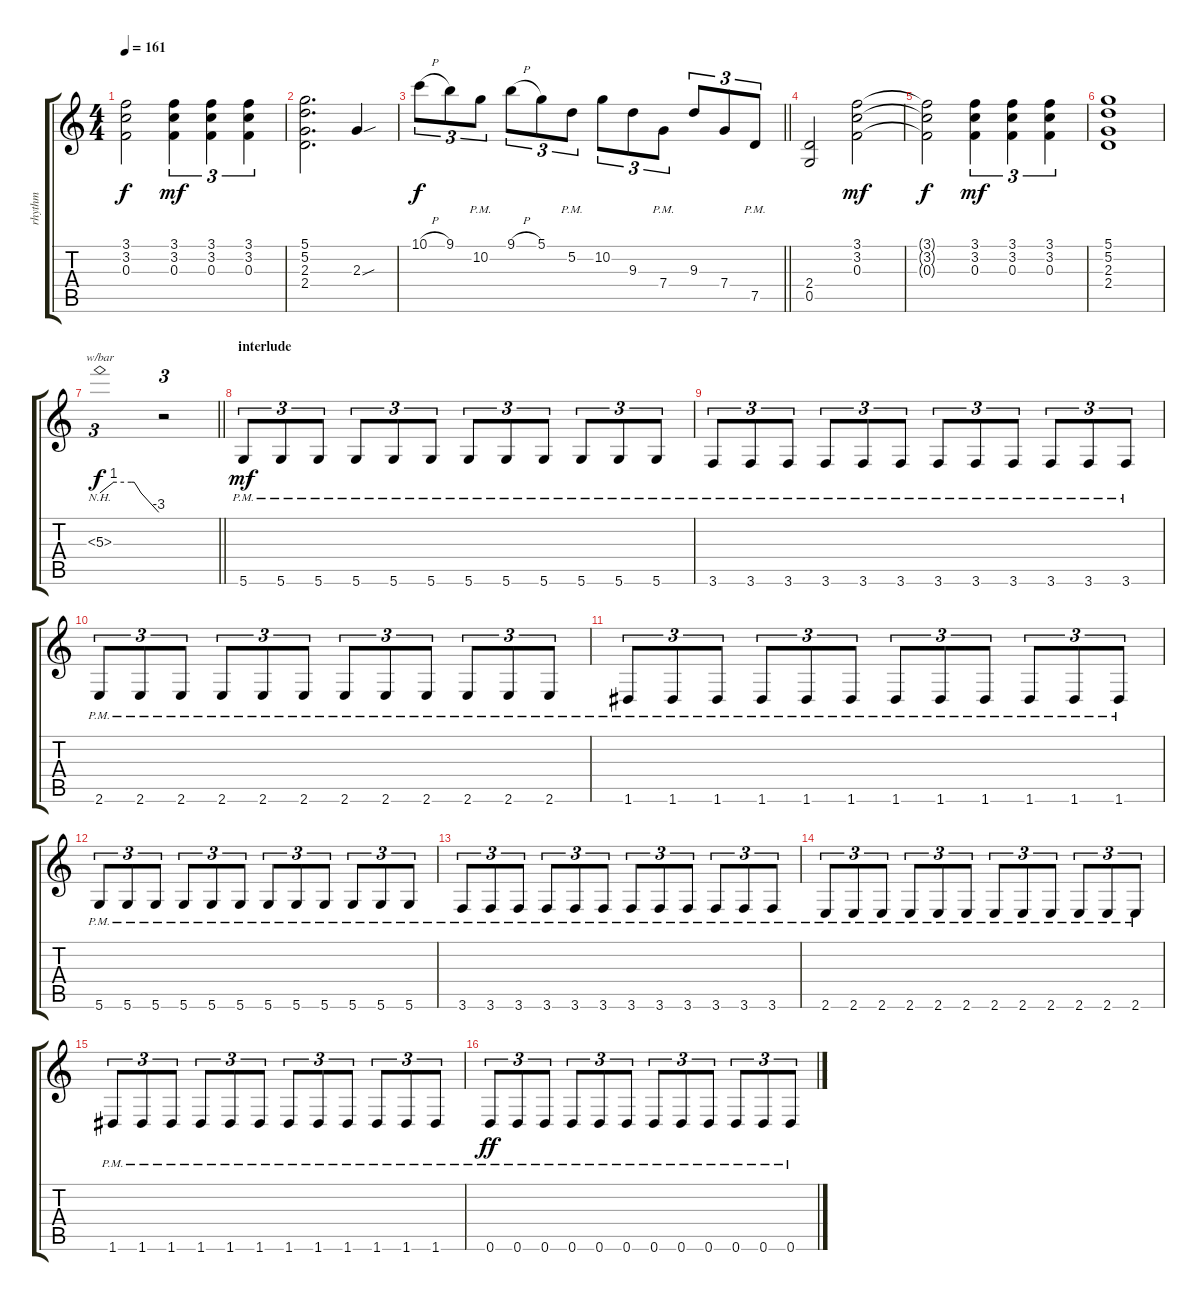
\track ("rhythm" "rhythm") {instrument distortionguitar}
\staff {score tabs}
\tuning (D4 A3 F3 C3 G2 D2) {hide}
\ts (4 4)
\tempo 161
\clef g2
\ks c
(3.1{t} 3.2{t} 0.3{t}).2{dy f} (3.1 3.2 0.3).4{tu (3 2) dy mf} (3.1 3.2 0.3).4{tu (3 2)} (3.1 3.2 0.3).4{tu (3 2)} |
(5.1 5.2 2.3 2.4).2{d} 2.3{sou}.4 |
\barLineRight lightlight
10.1{h}.8{tu (3 2) dy f} 9.1.8{tu (3 2)} 10.2{pm}.8{tu (3 2)} 9.1{h}.8{tu (3 2)} 5.1.8{tu (3 2)} 5.2{pm}.8{tu (3 2)} 10.2.8{tu (3 2)} 9.3.8{tu (3 2)} 7.4{pm}.8{tu (3 2)} 9.3.8{tu (3 2)} 7.4.8{tu (3 2)} 7.5{pm}.8{tu (3 2)} |
(2.4 0.5).2 (3.1 3.2 0.3).2{dy mf} |
(3.1{t} 3.2{t} 0.3{t}).2{dy f} (3.1 3.2 0.3).4{tu (3 2) dy mf} (3.1 3.2 0.3).4{tu (3 2)} (3.1 3.2 0.3).4{tu (3 2)} |
(5.1 5.2 2.3 2.4).1 |
\barLineRight lightlight
5.3{nh}.1{tu (3 2) tbe (custom default 0 0 14 4 32 4 35 4 42 0 60 -12) dy f} r.2{tu (3 2)} |
\section ("" "interlude")
5.6{pm}.8{tu (3 2) dy mf} 5.6{pm}.8{tu (3 2)} 5.6{pm}.8{tu (3 2)} 5.6{pm}.8{tu (3 2)} 5.6{pm}.8{tu (3 2)} 5.6{pm}.8{tu (3 2)} 5.6{pm}.8{tu (3 2)} 5.6{pm}.8{tu (3 2)} 5.6{pm}.8{tu (3 2)} 5.6{pm}.8{tu (3 2)} 5.6{pm}.8{tu (3 2)} 5.6{pm}.8{tu (3 2)} |
3.6{pm}.8{tu (3 2)} 3.6{pm}.8{tu (3 2)} 3.6{pm}.8{tu (3 2)} 3.6{pm}.8{tu (3 2)} 3.6{pm}.8{tu (3 2)} 3.6{pm}.8{tu (3 2)} 3.6{pm}.8{tu (3 2)} 3.6{pm}.8{tu (3 2)} 3.6{pm}.8{tu (3 2)} 3.6{pm}.8{tu (3 2)} 3.6{pm}.8{tu (3 2)} 3.6{pm}.8{tu (3 2)} |
2.6{pm}.8{tu (3 2)} 2.6{pm}.8{tu (3 2)} 2.6{pm}.8{tu (3 2)} 2.6{pm}.8{tu (3 2)} 2.6{pm}.8{tu (3 2)} 2.6{pm}.8{tu (3 2)} 2.6{pm}.8{tu (3 2)} 2.6{pm}.8{tu (3 2)} 2.6{pm}.8{tu (3 2)} 2.6{pm}.8{tu (3 2)} 2.6{pm}.8{tu (3 2)} 2.6{pm}.8{tu (3 2)} |
1.6{pm}.8{tu (3 2)} 1.6{pm}.8{tu (3 2)} 1.6{pm}.8{tu (3 2)} 1.6{pm}.8{tu (3 2)} 1.6{pm}.8{tu (3 2)} 1.6{pm}.8{tu (3 2)} 1.6{pm}.8{tu (3 2)} 1.6{pm}.8{tu (3 2)} 1.6{pm}.8{tu (3 2)} 1.6{pm}.8{tu (3 2)} 1.6{pm}.8{tu (3 2)} 1.6{pm}.8{tu (3 2)} |
5.6{pm}.8{tu (3 2)} 5.6{pm}.8{tu (3 2)} 5.6{pm}.8{tu (3 2)} 5.6{pm}.8{tu (3 2)} 5.6{pm}.8{tu (3 2)} 5.6{pm}.8{tu (3 2)} 5.6{pm}.8{tu (3 2)} 5.6{pm}.8{tu (3 2)} 5.6{pm}.8{tu (3 2)} 5.6{pm}.8{tu (3 2)} 5.6{pm}.8{tu (3 2)} 5.6{pm}.8{tu (3 2)} |
3.6{pm}.8{tu (3 2)} 3.6{pm}.8{tu (3 2)} 3.6{pm}.8{tu (3 2)} 3.6{pm}.8{tu (3 2)} 3.6{pm}.8{tu (3 2)} 3.6{pm}.8{tu (3 2)} 3.6{pm}.8{tu (3 2)} 3.6{pm}.8{tu (3 2)} 3.6{pm}.8{tu (3 2)} 3.6{pm}.8{tu (3 2)} 3.6{pm}.8{tu (3 2)} 3.6{pm}.8{tu (3 2)} |
2.6{pm}.8{tu (3 2)} 2.6{pm}.8{tu (3 2)} 2.6{pm}.8{tu (3 2)} 2.6{pm}.8{tu (3 2)} 2.6{pm}.8{tu (3 2)} 2.6{pm}.8{tu (3 2)} 2.6{pm}.8{tu (3 2)} 2.6{pm}.8{tu (3 2)} 2.6{pm}.8{tu (3 2)} 2.6{pm}.8{tu (3 2)} 2.6{pm}.8{tu (3 2)} 2.6{pm}.8{tu (3 2)} |
1.6{pm}.8{tu (3 2)} 1.6{pm}.8{tu (3 2)} 1.6{pm}.8{tu (3 2)} 1.6{pm}.8{tu (3 2)} 1.6{pm}.8{tu (3 2)} 1.6{pm}.8{tu (3 2)} 1.6{pm}.8{tu (3 2)} 1.6{pm}.8{tu (3 2)} 1.6{pm}.8{tu (3 2)} 1.6{pm}.8{tu (3 2)} 1.6{pm}.8{tu (3 2)} 1.6{pm}.8{tu (3 2)} |
0.6{pm}.8{tu (3 2) dy ff} 0.6{pm}.8{tu (3 2)} 0.6{pm}.8{tu (3 2)} 0.6{pm}.8{tu (3 2)} 0.6{pm}.8{tu (3 2)} 0.6{pm}.8{tu (3 2)} 0.6{pm}.8{tu (3 2)} 0.6{pm}.8{tu (3 2)} 0.6{pm}.8{tu (3 2)} 0.6{pm}.8{tu (3 2)} 0.6{pm}.8{tu (3 2)} 0.6{pm}.8{tu (3 2)}
